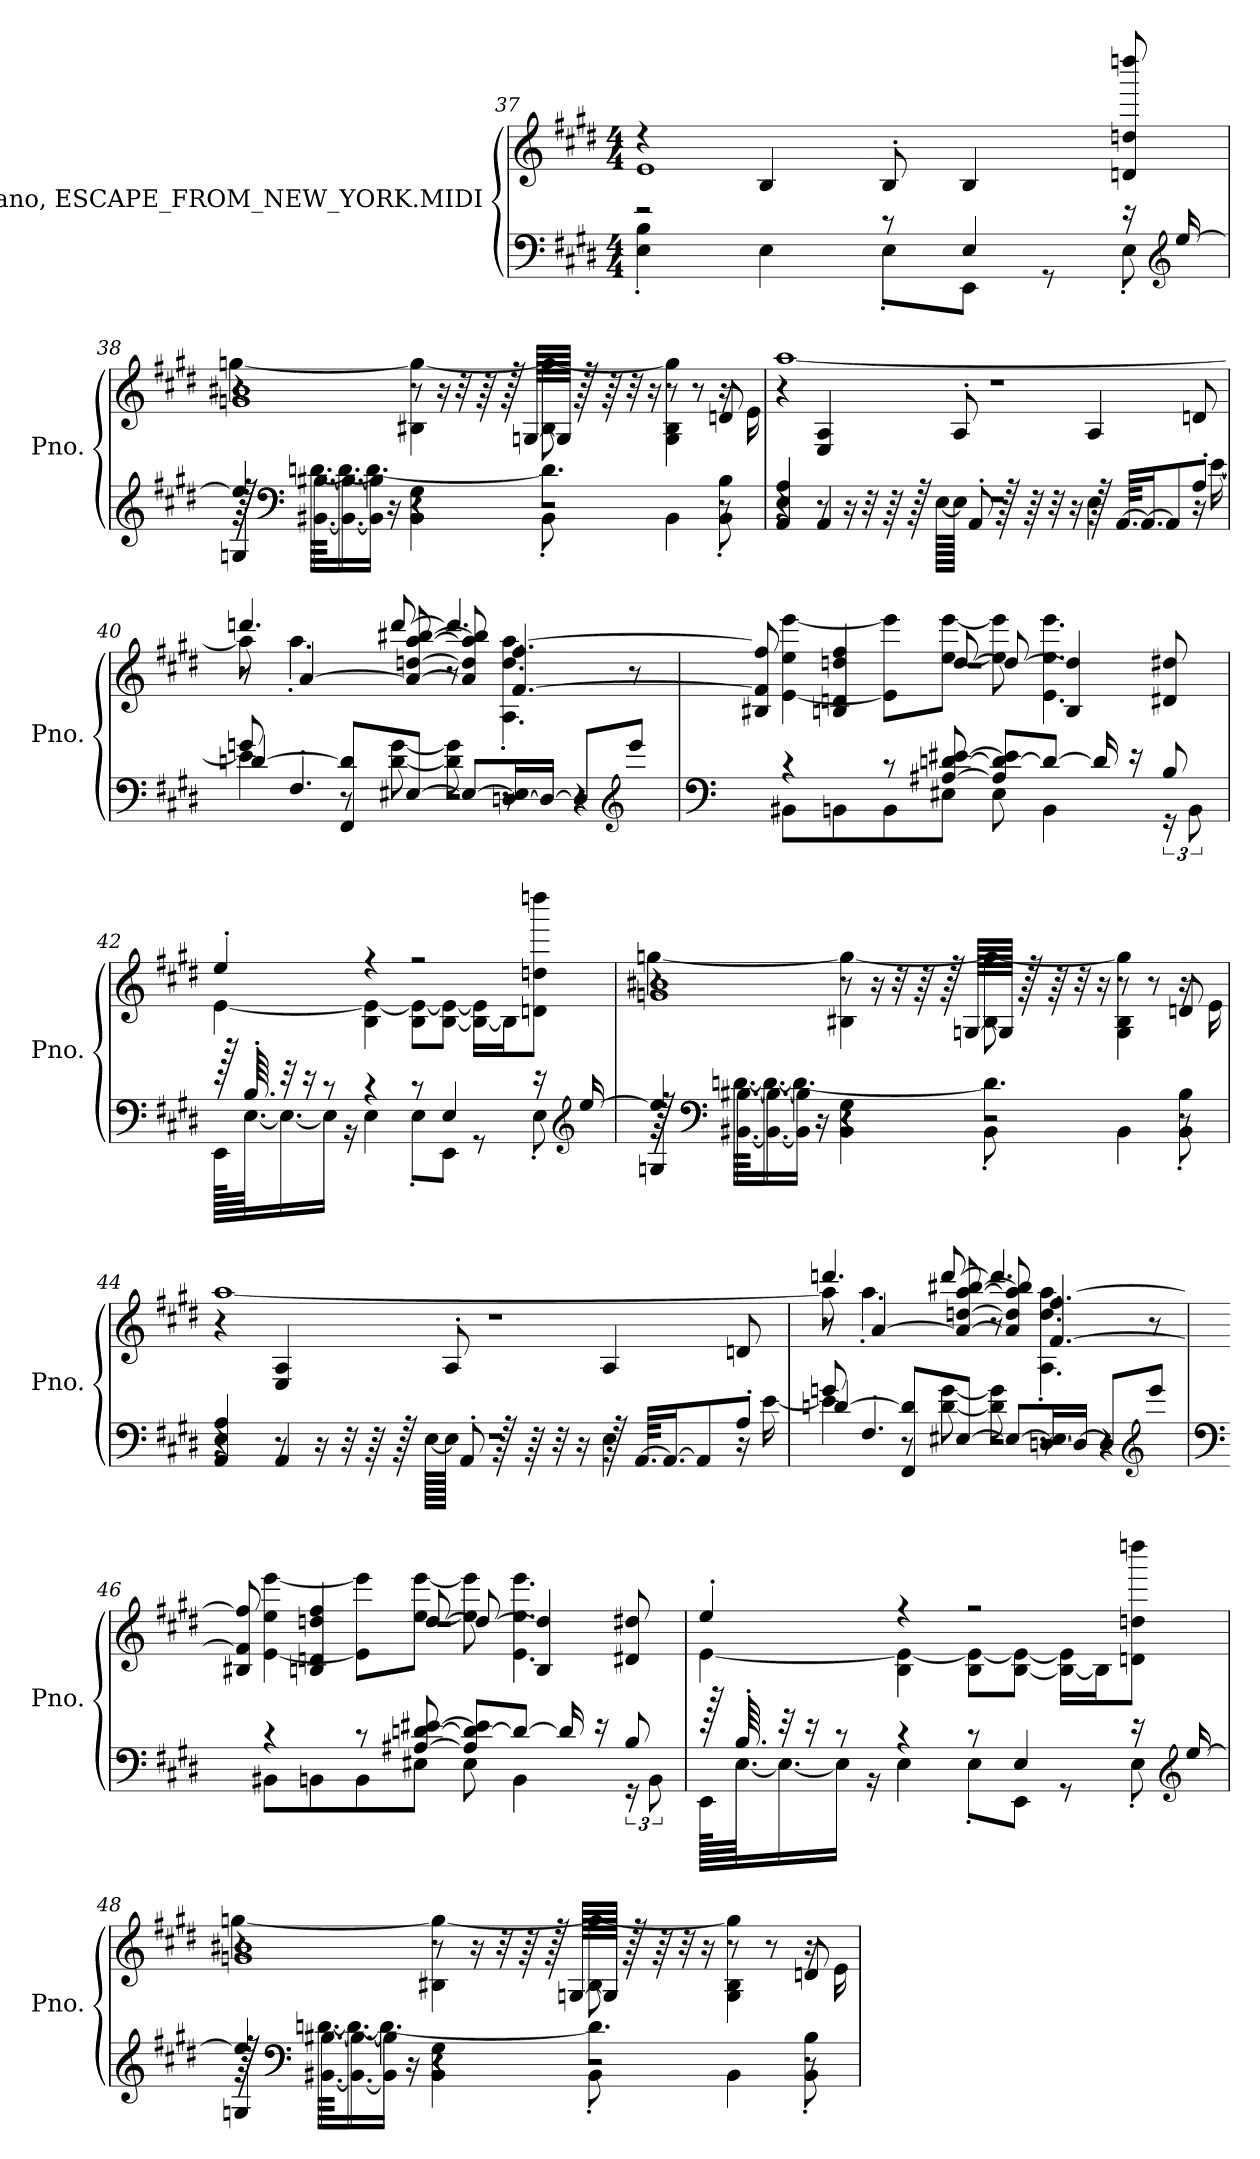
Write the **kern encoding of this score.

**kern	**kern
*part1	*part1
*staff2	*staff1
*I"Piano, ESCAPE_FROM_NEW_YORK.MIDI	*
*I'Pno.	*
!!LO:LB:g=z
*clefF4	*clefG2
*k[f#c#g#d#]	*k[f#c#g#d#]
*M4/4	*M4/4
=37	=37
*^	*^
2r	4E\' 4B\'	4r	1e
.	4E\	4B/	.
8r	8E'\L	8B'/	.
4E/	8EE\J	4B/	.
.	8r	.	.
16r	8E'\	8dn/ 8ddn/ 8ddddn/	.
*clefG2	*	*	*
[16ee/	.	.	.
=38	=38	=38	=38
*^	*^	*	*^
4ee/]	128r	4Gn/	128r	1gn 1b#X	[4ggn\	4r
*clefF4	*	*	*	*	*	*
.	[64.dn\KKLL	.	[64.BB#X\ [64.B#X\KKLL	.	.	.
.	16.d\JJ_	.	16.BB#\_ 16.B#\_	.	.	.
.	4.d\_	.	16BB#\] 16B#\]JJ	.	.	.
.	.	.	16r	.	.	.
4r	.	4r	4BB#\ 4G\	.	4B#X\ 4gg\_	8r
.	.	.	.	.	.	16r
.	.	.	.	.	.	32r
.	.	.	.	.	.	64r
.	.	.	.	.	.	128r
.	.	.	.	.	.	[128Gn/LLLLL
2r	4.d\]	2r	8BB#'\	.	8B#\ 8gg\_	128G/JJJJJ]
.	.	.	.	.	.	128r
.	.	.	.	.	.	64r
.	.	.	.	.	.	32r
.	.	.	.	.	.	16r
.	.	.	4BB#\	.	4G\ 4B#\ 4gg\]	8r
.	.	.	.	.	.	8r
.	8r	.	8BB#\' 8B#\'	.	16r	8dn/
.	.	.	.	.	16e\	.
*	*	*v	*v	*	*	*
!!LO:LB:g=z	!!	!!
=39	=39	=39	=39	=39	=39
1r	4r	4AA/ 4E/ 4A/	1r	[1aa	4r
.	8r	4AA/	.	.	4E/ 4A/
.	16r	.	.	.	.
.	32r	.	.	.	.
.	64r	.	.	.	.
.	128r	.	.	.	.
.	[128E\LLLLL	.	.	.	.
.	128E\JJJJJ]	8AA'/	.	.	8A'/
.	128r	.	.	.	.
.	64r	.	.	.	.
.	32r	.	.	.	.
.	16r	.	.	.	.
.	4E\	128r	.	.	4A/
.	.	[64.AA/KKLL	.	.	.
.	.	16.AA/J_	.	.	.
.	.	8AA/]	.	.	.
.	16r	8A'/J	.	.	8dn/
.	[16e\	.	.	.	.
=40	=40	=40	=40	=40	=40
8gn/	4e\]	[4dn/	4.dddn/	8aa\]	8r
4.F#'/	.	.	.	4.aa'\	[4a/
.	8r	8FF#/ 8d/]L	.	.	.
.	[8d\ [8g\	[8E#X/J	[8ddd/	.	8a/_ [8ddn/ [8aa/ [8bb#X/
2r	8d\] 8g\]	8E#/L_	4.ddd/]	8r	8a/] 8dd/] 8aa/] 8bb#/]
.	8r	[16Dn/ 16E#/]L	.	4.A\' 4.dd\' 4.aa\'	[4.f#/ [4.ff#/
.	.	16D/JJ_	.	.	.
.	4r	8D/L]	.	.	.
*clefG2	*	*	*	*	*
.	.	8eee/J	8r	.	.
*v	*v	*v	*	*	*
!!LO:PB:g=z	!!	!!
=41	=41	=41	=41
*clefF4	*	*	*
*^	*	*	*
4r	8BB#X\L	1r	[4e\ 4ee\ [4eee\	8B#X/ 8f#/] 8ff#/]
.	8BBn\	.	.	4Bn/ 4dn/ 4ddn/ 4ff#/
8r	8BB\	.	8e\] 8eee\]L	.
[8A#X/ [8dn/ [8e#X/	8E#X\J	.	[8ee\ [8eee\J	[8dd/
8A#/] 8d/_ 8e#/]L	8E#\	.	8ee\] 8eee\]	8dd/_
8d/J_	4BB\	.	4.e\ 4.ee\ 4.eee\	4B/ 4dd/]
16d/]	.	.	.	.
16r	.	.	.	.
8B/	24r	.	.	8d#X/ 8dd#X/
.	12BB\	.	.	.
*	*	*	*v	*v
=42	=42	=42	=42
128r	128EE\KLLLL	4ee'/	[4e\
64.B'/	[64.E\JJ	.	.
32r	16.E\_	.	.
16r	.	.	.
8r	16E\JJ]	.	.
.	16r	.	.
4r	4E\	4r	4B\ 4e\_
8r	8E'\L	2r	8B\ 8e\_L
4E/	8EE\J	.	[8B\ 8e\_J
.	8r	.	16B\_ 16e\]LL
.	.	.	16B\J]
16r	8E'\	.	8dn\ 8ddn\ 8ddddn\J
*clefG2	*	*	*
[16ee/	.	.	.
!!LO:LB:g=z
=43	=43	=43	=43
*^	*^	*	*^
4ee/]	128r	4Gn/	128r	1gn 1b#X	[4ggn\	4r
*clefF4	*	*	*	*	*	*
.	[64.dn\KKLL	.	[64.BB#X\ [64.B#X\KKLL	.	.	.
.	16.d\JJ_	.	16.BB#\_ 16.B#\_	.	.	.
.	4.d\_	.	16BB#\] 16B#\]JJ	.	.	.
.	.	.	16r	.	.	.
4r	.	4r	4BB#\ 4G\	.	4B#X\ 4gg\_	8r
.	.	.	.	.	.	16r
.	.	.	.	.	.	32r
.	.	.	.	.	.	64r
.	.	.	.	.	.	128r
.	.	.	.	.	.	[128Gn/LLLLL
2r	4.d\]	2r	8BB#'\	.	8B#\ 8gg\_	128G/JJJJJ]
.	.	.	.	.	.	128r
.	.	.	.	.	.	64r
.	.	.	.	.	.	32r
.	.	.	.	.	.	16r
.	.	.	4BB#\	.	4G\ 4B#\ 4gg\]	8r
.	.	.	.	.	.	8r
.	8r	.	8BB#\' 8B#\'	.	16r	8dn/
.	.	.	.	.	16e\	.
*	*	*v	*v	*	*	*
!!LO:LB:g=z	!!	!!
=44	=44	=44	=44	=44	=44
1r	4r	4AA/ 4E/ 4A/	1r	[1aa	4r
.	8r	4AA/	.	.	4E/ 4A/
.	16r	.	.	.	.
.	32r	.	.	.	.
.	64r	.	.	.	.
.	128r	.	.	.	.
.	[128E\LLLLL	.	.	.	.
.	128E\JJJJJ]	8AA'/	.	.	8A'/
.	128r	.	.	.	.
.	64r	.	.	.	.
.	32r	.	.	.	.
.	16r	.	.	.	.
.	4E\	128r	.	.	4A/
.	.	[64.AA/KKLL	.	.	.
.	.	16.AA/J_	.	.	.
.	.	8AA/]	.	.	.
.	16r	8A'/J	.	.	8dn/
.	[16e\	.	.	.	.
=45	=45	=45	=45	=45	=45
8gn/	4e\]	[4dn/	4.dddn/	8aa\]	8r
4.F#'/	.	.	.	4.aa'\	[4a/
.	8r	8FF#/ 8d/]L	.	.	.
.	[8d\ [8g\	[8E#X/J	[8ddd/	.	8a/_ [8ddn/ [8aa/ [8bb#X/
2r	8d\] 8g\]	8E#/L_	4.ddd/]	8r	8a/] 8dd/] 8aa/] 8bb#/]
.	8r	[16Dn/ 16E#/]L	.	4.A\' 4.dd\' 4.aa\'	[4.f#/ [4.ff#/
.	.	16D/JJ_	.	.	.
.	4r	8D/L]	.	.	.
*clefG2	*	*	*	*	*
.	.	8eee/J	8r	.	.
*v	*v	*v	*	*	*
!!LO:LB:g=z	!!	!!
=46	=46	=46	=46
*clefF4	*	*	*
*^	*	*	*
4r	8BB#X\L	1r	[4e\ 4ee\ [4eee\	8B#X/ 8f#/] 8ff#/]
.	8BBn\	.	.	4Bn/ 4dn/ 4ddn/ 4ff#/
8r	8BB\	.	8e\] 8eee\]L	.
[8A#X/ [8dn/ [8e#X/	8E#X\J	.	[8ee\ [8eee\J	[8dd/
8A#/] 8d/_ 8e#/]L	8E#\	.	8ee\] 8eee\]	8dd/_
8d/J_	4BB\	.	4.e\ 4.ee\ 4.eee\	4B/ 4dd/]
16d/]	.	.	.	.
16r	.	.	.	.
8B/	24r	.	.	8d#X/ 8dd#X/
.	12BB\	.	.	.
*	*	*	*v	*v
=47	=47	=47	=47
128r	128EE\KLLLL	4ee'/	[4e\
64.B'/	[64.E\JJ	.	.
32r	16.E\_	.	.
16r	.	.	.
8r	16E\JJ]	.	.
.	16r	.	.
4r	4E\	4r	4B\ 4e\_
8r	8E'\L	2r	8B\ 8e\_L
4E/	8EE\J	.	[8B\ 8e\_J
.	8r	.	16B\_ 16e\]LL
.	.	.	16B\J]
16r	8E'\	.	8dn\ 8ddn\ 8ddddn\J
*clefG2	*	*	*
[16ee/	.	.	.
!!LO:LB:g=z
=48	=48	=48	=48
*^	*^	*	*^
4ee/]	128r	4Gn/	128r	1gn 1b#X	[4ggn\	4r
*clefF4	*	*	*	*	*	*
.	[64.dn\KKLL	.	[64.BB#X\ [64.B#X\KKLL	.	.	.
.	16.d\JJ_	.	16.BB#\_ 16.B#\_	.	.	.
.	4.d\_	.	16BB#\] 16B#\]JJ	.	.	.
.	.	.	16r	.	.	.
4r	.	4r	4BB#\ 4G\	.	4B#X\ 4gg\_	8r
.	.	.	.	.	.	16r
.	.	.	.	.	.	32r
.	.	.	.	.	.	64r
.	.	.	.	.	.	128r
.	.	.	.	.	.	[128Gn/LLLLL
2r	4.d\]	2r	8BB#'\	.	8B#\ 8gg\_	128G/JJJJJ]
.	.	.	.	.	.	128r
.	.	.	.	.	.	64r
.	.	.	.	.	.	32r
.	.	.	.	.	.	16r
.	.	.	4BB#\	.	4G\ 4B#\ 4gg\]	8r
.	.	.	.	.	.	8r
.	8r	.	8BB#\' 8B#\'	.	16r	8dn/
.	.	.	.	.	16e\	.
*v	*v	*v	*v	*	*	*
*	*v	*v	*v
=	=
*-	*-
